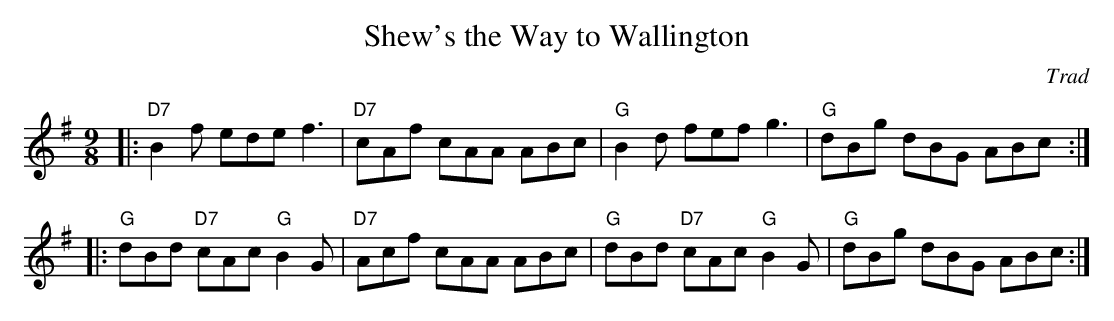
X:1
T:Shew's the Way to Wallington
C:Trad
E:12
M:9/8
L:1/8
K:G
|:"D7"B2 f ede f3|"D7"cAf cAA ABc|"G"B2 d fef g3|"G"dBg dBG ABc:|*
|:"G"dBd "D7"cAc "G"B2 G|"D7"Acf cAA ABc|"G"dBd "D7"cAc "G"B2 G|"G"dBg dBG ABc:|**
